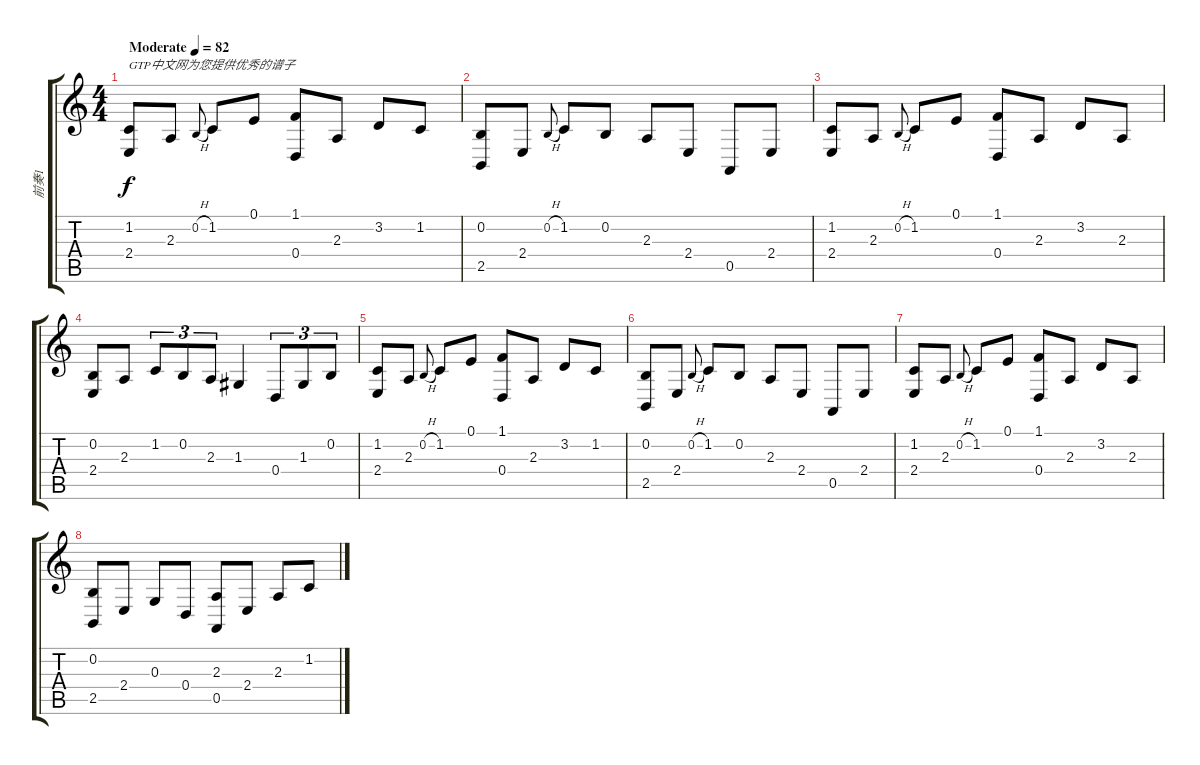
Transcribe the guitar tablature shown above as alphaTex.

\track ("前奏1" "前奏1") {instrument acousticgrandpiano}
\staff {score tabs}
\tuning (E4 B3 G3 D3 A2 E2) {hide}
\ts (4 4)
\tempo (82 "Moderate")
\clef g2
\ks c
(1.2 2.4).8{txt "GTP中文网为您提供优秀的谱子" dy f instrument acousticgrandpiano} 2.3.8 0.2{h}.8{gr onbeat} 1.2.8 0.1.8 (1.1 0.4).8 2.3.8 3.2.8 1.2.8 |
(0.2 2.5).8 2.4.8 0.2{h}.8{gr onbeat} 1.2.8 0.2.8 2.3.8 2.4.8 0.5.8 2.4.8 |
(1.2 2.4).8 2.3.8 0.2{h}.8{gr onbeat} 1.2.8 0.1.8 (1.1 0.4).8 2.3.8 3.2.8 2.3.8 |
(0.2 2.4).8 2.3.8 1.2.8{tu (3 2)} 0.2.8{tu (3 2)} 2.3.8{tu (3 2)} 1.3.4 0.4.8{tu (3 2)} 1.3.8{tu (3 2)} 0.2.8{tu (3 2)} |
(1.2 2.4).8 2.3.8 0.2{h}.8{gr onbeat} 1.2.8 0.1.8 (1.1 0.4).8 2.3.8 3.2.8 1.2.8 |
(0.2 2.5).8 2.4.8 0.2{h}.8{gr onbeat} 1.2.8 0.2.8 2.3.8 2.4.8 0.5.8 2.4.8 |
(1.2 2.4).8 2.3.8 0.2{h}.8{gr onbeat} 1.2.8 0.1.8 (1.1 0.4).8 2.3.8 3.2.8 2.3.8 |
(0.2 2.5).8 2.4.8 0.3.8 0.4.8 (2.3 0.5).8 2.4.8 2.3.8 1.2.8
